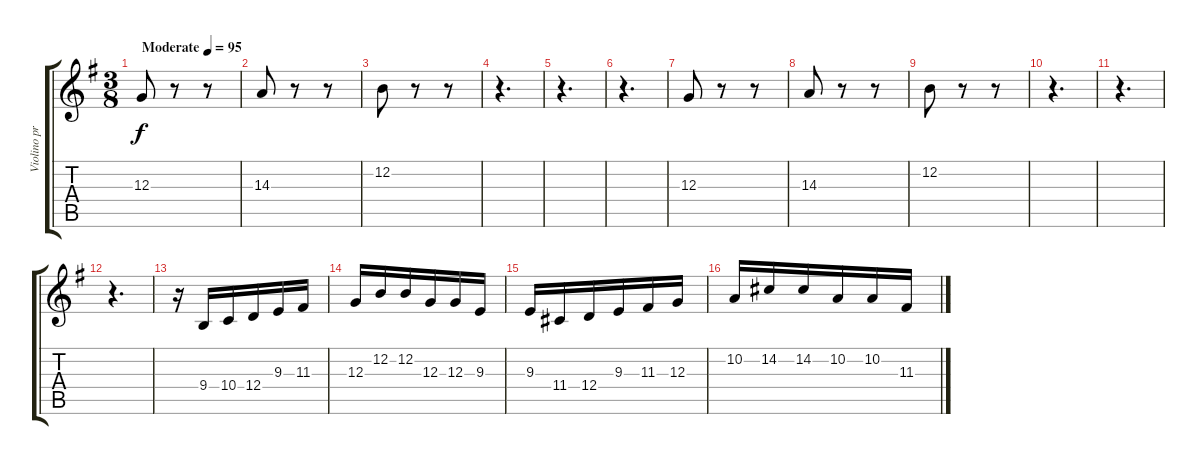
\track ("Violino principale" "Violino pr") {instrument violin}
\staff {score tabs}
\tuning (E4 B3 G3 D3 A2 E2) {hide}
\ts (3 8)
\tempo (95 "Moderate")
\clef g2
\ks g
12.3.8{dy f instrument violin} r.8 r.8 |
14.3.8 r.8 r.8 |
12.2.8 r.8 r.8 |
r.4{d} |
r.4{d} |
r.4{d} |
12.3.8 r.8 r.8 |
14.3.8 r.8 r.8 |
12.2.8 r.8 r.8 |
r.4{d} |
r.4{d} |
r.4{d} |
r.16 9.4.16{beam merge} 10.4.16 12.4.16{beam merge} 9.3.16 11.3.16 |
12.3.16 12.2.16{beam merge} 12.2.16 12.3.16{beam merge} 12.3.16 9.3.16 |
9.3.16 11.4.16{beam merge} 12.4.16 9.3.16{beam merge} 11.3.16 12.3.16 |
10.2.16 14.2.16{beam merge} 14.2.16 10.2.16{beam merge} 10.2.16 11.3.16
